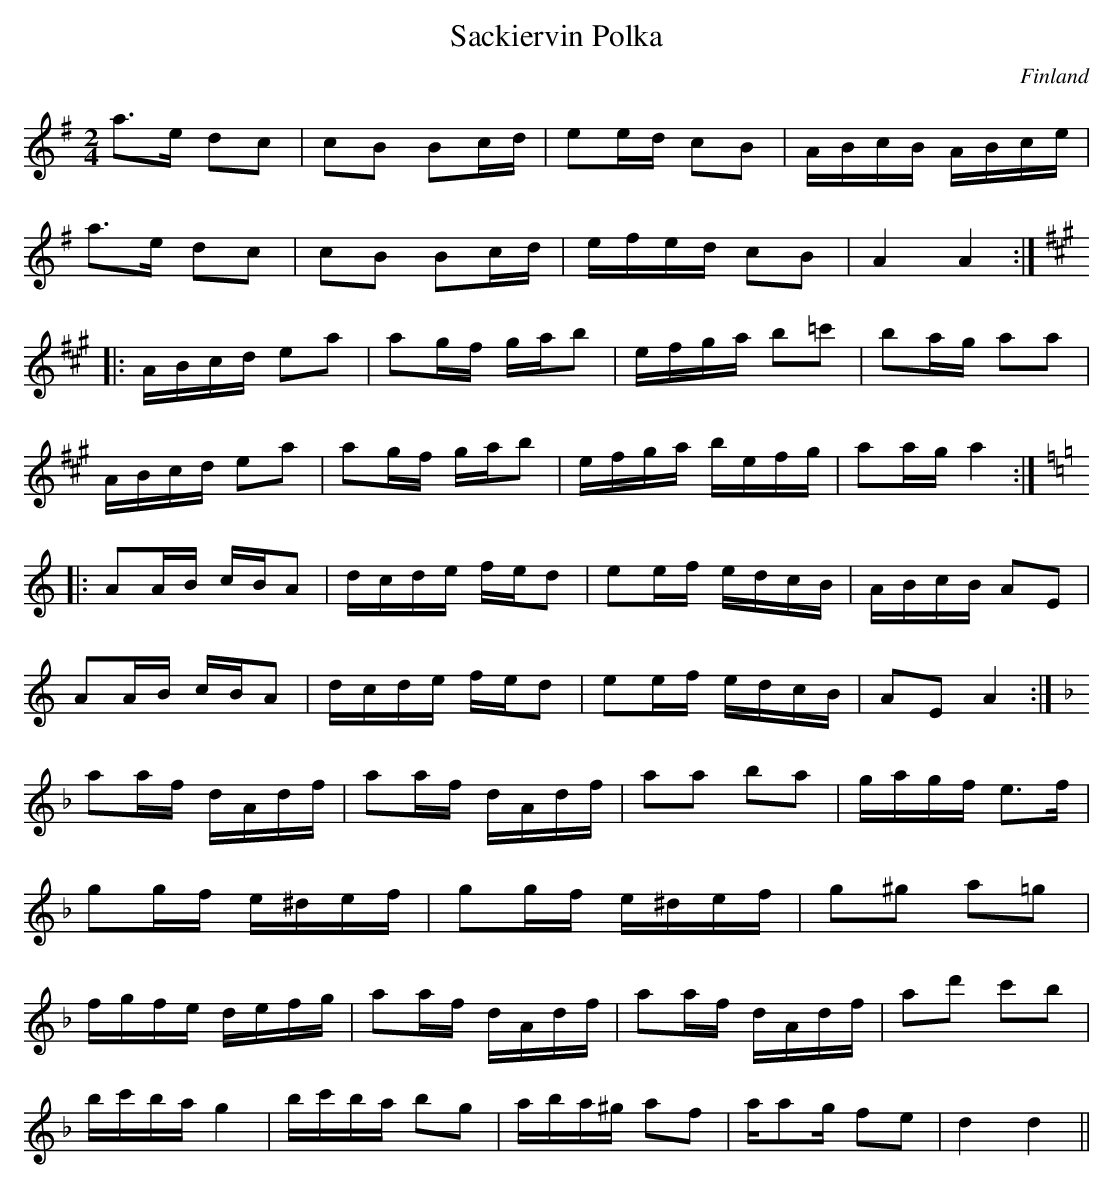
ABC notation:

X:1
T:Sackiervin Polka
L:1/16
M:2/4
O:Finland
K:G major
a3e d2c2|c2B2 B2cd|e2ed c2B2|ABcB ABce|
a3e d2c2|c2B2 B2cd|efed c2B2|A4A4:|
K:A
|:ABcd e2a2|a2gf gab2|efga b2=c'2|b2ag a2a2|
ABcd e2a2|a2gf gab2|efga befg|a2ag a4:|
K:C
|:A2AB cBA2|dcde fed2|e2ef edcB|ABcB A2E2|
A2AB cBA2|dcde fed2|e2ef edcB|A2E2 A4:|
K:F
a2af dAdf|a2af dAdf|a2a2 b2a2|gagf e3f|
g2gf e^def|g2gf e^def|g2^g2 a2=g2|
fgfe defg|a2af dAdf|a2af dAdf|a2d'2 c'2b2|
bc'ba g4|bc'ba b2g2|aba^g a2f2|aa2g f2e2|d4d4||
